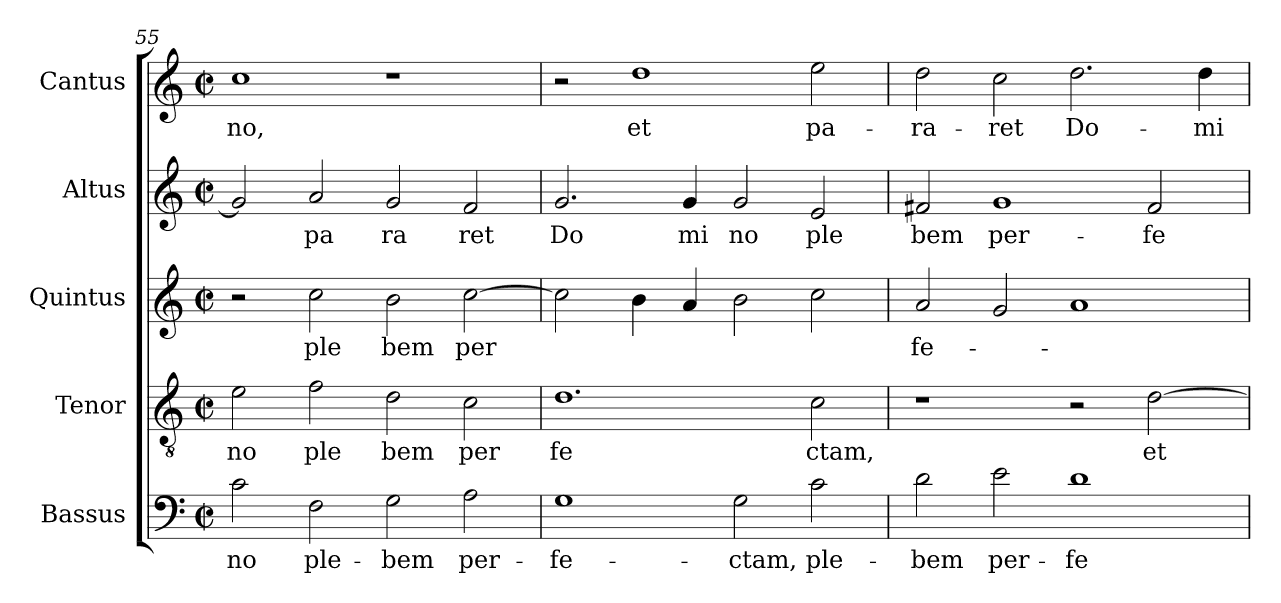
**kern	**text	**kern	**text	**kern	**text	**kern	**text	**kern	**text
*part5	*part5	*part4	*part4	*part3	*part3	*part2	*part2	*part1	*part1
*staff5	*staff5	*staff4	*staff4	*staff3	*staff3	*staff2	*staff2	*staff1	*staff1
*I"Bassus	*	*I"Tenor	*	*I"Quintus	*	*I"Altus	*	*I"Cantus	*
*clefF4	*	*clefGv2	*	*clefG2	*	*clefG2	*	*clefG2	*
*M2/2	*	*M2/2	*	*M2/2	*	*M2/2	*	*M2/2	*
*met(c|)	*	*met(c|)	*	*met(c|)	*	*met(c|)	*	*met(c|)	*
=55	=55	=55	=55	=55	=55	=55	=55	=55	=55
!	!LO:LY:b:cj	!	!LO:LY:b:cj	!	!	!	!	!	!LO:LY:b:cj
2c\	-no	2e\	no	2r	.	2g/]	.	1cc	-no,
!	!LO:LY:b:cj	!	!LO:LY:b:cj	!	!LO:LY:b:cj	!	!LO:LY:b:cj	!	!
2F\	ple-	2f\	ple	2cc\	ple	2a/	pa	.	.
!	!LO:LY:b:cj	!	!LO:LY:b:cj	!	!LO:LY:b:cj	!	!LO:LY:b:cj	!	!
2G\	-bem	2d\	bem	2b\	bem	2g/	ra	1r	.
!	!LO:LY:b:cj	!	!LO:LY:b:cj	!	!LO:LY:b	!	!LO:LY:b:cj	!	!
2A\	per-	2c\	per	[>2cc\	per	2f/	ret	.	.
=56	=56	=56	=56	=56	=56	=56	=56	=56	=56
!	!LO:LY:b:cj	!	!LO:LY:b:cj	!	!	!	!LO:LY:b:cj	!	!
1G	-fe-	1.d	fe	2cc\]	.	2.g/	Do	2r	.
!	!	!	!	!	!	!	!	!	!LO:LY:b:cj
.	.	.	.	4b\	.	.	.	1dd	et
!	!	!	!	!	!	!	!LO:LY:b:cj	!	!
.	.	.	.	4a/	.	4g/	mi	.	.
!	!LO:LY:b:cj	!	!	!	!	!	!LO:LY:b:cj	!	!
2G\	-ctam,	.	.	2b\	.	2g/	no	.	.
!	!LO:LY:b:cj	!	!LO:LY:b:cj	!	!	!	!LO:LY:b:cj	!	!LO:LY:b:cj
2c\	ple-	2c\	ctam,	2cc\	.	2e/	ple	2ee\	pa-
!!LO:LB:g=z
=57	=57	=57	=57	=57	=57	=57	=57	=57	=57
!	!LO:LY:b:cj	!	!	!	!LO:LY:b:cj	!	!LO:LY:b:cj	!	!LO:LY:b:cj
2d\	-bem	1r	.	2a/	fe-	2f#/	bem	2dd\	-ra-
!	!LO:LY:b:cj	!	!	!	!	!	!LO:LY:b:cj	!	!LO:LY:b:cj
2e\	per-	.	.	2g/	.	1g	per-	2cc\	-ret
!	!LO:LY:b:cj	!	!	!	!	!	!	!	!LO:LY:b:cj
1d	-fe-	2r	.	1a	.	.	.	2.dd\	Do-
!	!	!	!LO:LY:b:cj	!	!	!	!LO:LY:b:cj	!	!
.	.	[>2d\	et	.	.	2f#/	-fe-	.	.
!	!	!	!	!	!	!	!	!	!LO:LY:b:cj
.	.	.	.	.	.	.	.	4dd\	-mi-
=	=	=	=	=	=	=	=	=	=
*-	*-	*-	*-	*-	*-	*-	*-	*-	*-
